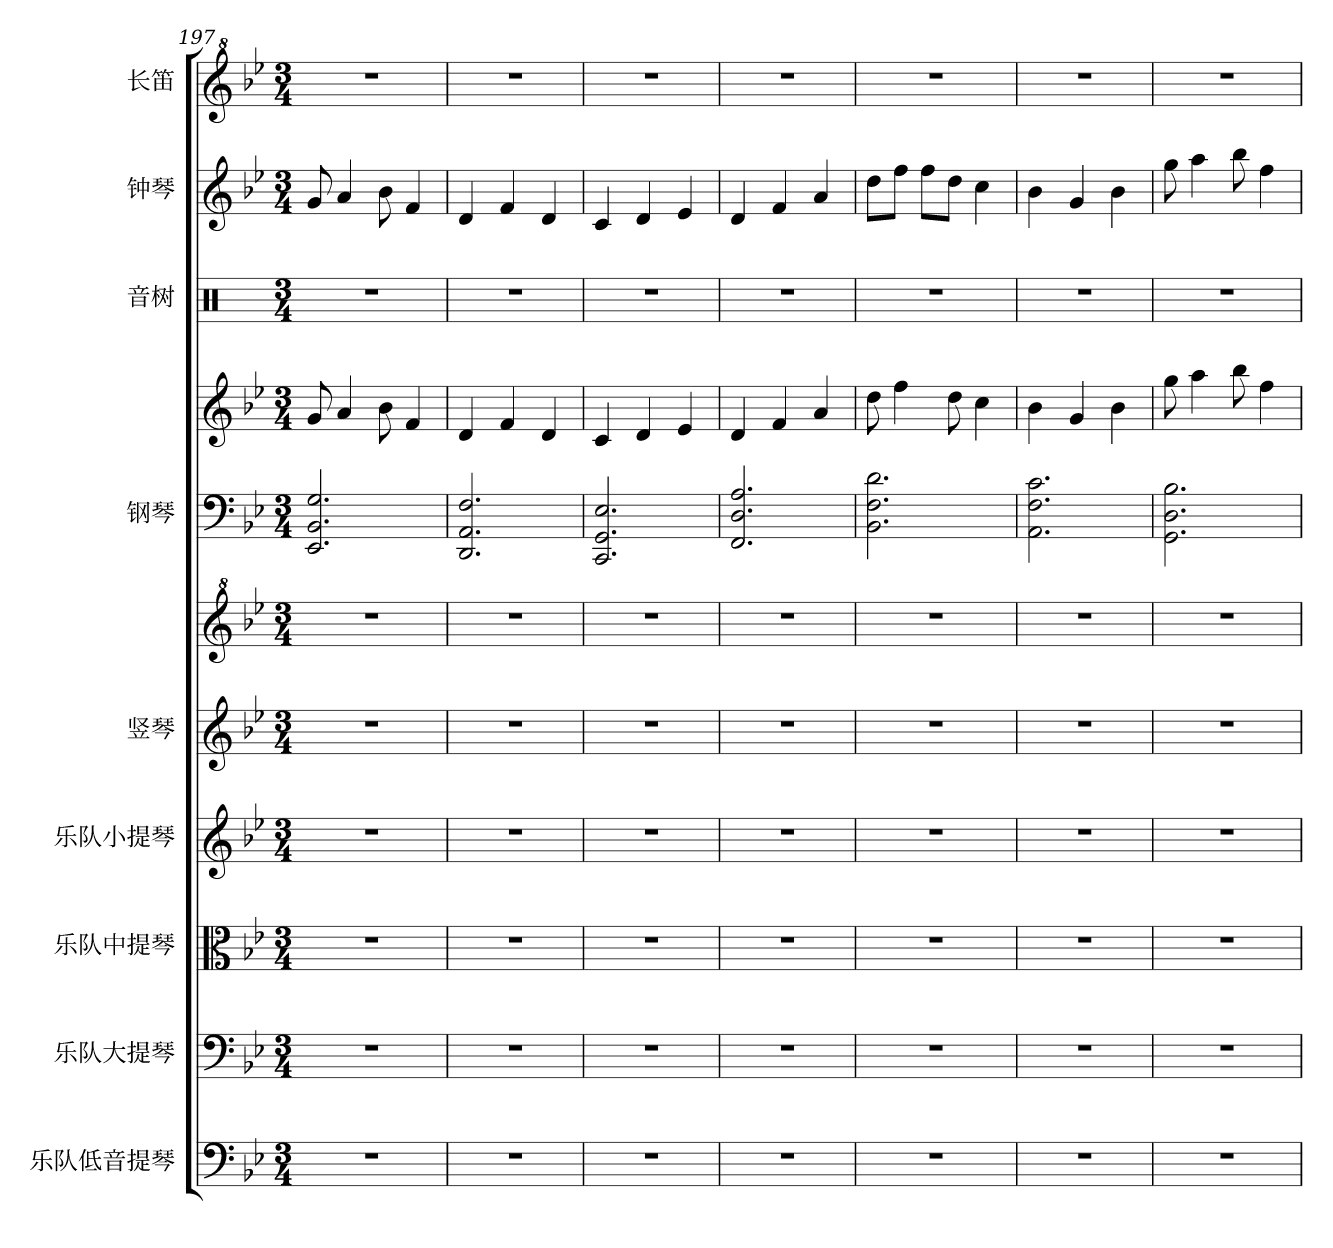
**kern	**kern	**kern	**kern	**kern	**kern	**kern	**kern	**kern	**kern	**kern
*part9	*part8	*part7	*part6	*part5	*part5	*part4	*part4	*part3	*part2	*part1
*staff11	*staff10	*staff9	*staff8	*staff7	*staff6	*staff5	*staff4	*staff3	*staff2	*staff1
*I"乐队低音提琴	*I"乐队大提琴	*I"乐队中提琴	*I"乐队小提琴	*I"竖琴	*	*I"钢琴	*	*I"音树	*I"钟琴	*I"长笛
*clefF4	*clefF4	*clefC3	*clefG2	*clefG2	*clefG^2	*clefF4	*clefG2	*clefX	*clefG2	*clefG^2
*ITrd7c12	*	*	*	*	*	*	*	*	*ITrd-14c-24	*
*k[b-e-]	*k[b-e-]	*k[b-e-]	*k[b-e-]	*k[b-e-]	*k[b-e-]	*k[b-e-]	*k[b-e-]	*k[]	*k[b-e-]	*k[b-e-]
*M3/4	*M3/4	*M3/4	*M3/4	*M3/4	*M3/4	*M3/4	*M3/4	*M3/4	*M3/4	*M3/4
=197	=197	=197	=197	=197	=197	=197	=197	=197	=197	=197
2.r	2.r	2.r	2.r	2.r	2.r	2.EE-/ 2.BB-/ 2.G/	8g/	2.r	8ggg/	2.r
.	.	.	.	.	.	.	4a/	.	4aaa/	.
.	.	.	.	.	.	.	8b-\	.	8bbb-\	.
.	.	.	.	.	.	.	4f/	.	4fff/	.
=198	=198	=198	=198	=198	=198	=198	=198	=198	=198	=198
2.r	2.r	2.r	2.r	2.r	2.r	2.DD/ 2.AA/ 2.F/	4d/	2.r	4ddd/	2.r
.	.	.	.	.	.	.	4f/	.	4fff/	.
.	.	.	.	.	.	.	4d/	.	4ddd/	.
=199	=199	=199	=199	=199	=199	=199	=199	=199	=199	=199
2.r	2.r	2.r	2.r	2.r	2.r	2.CC/ 2.GG/ 2.E-/	4c/	2.r	4ccc/	2.r
.	.	.	.	.	.	.	4d/	.	4ddd/	.
.	.	.	.	.	.	.	4e-/	.	4eee-/	.
=200	=200	=200	=200	=200	=200	=200	=200	=200	=200	=200
2.r	2.r	2.r	2.r	2.r	2.r	2.FF/ 2.D/ 2.A/	4d/	2.r	4ddd/	2.r
.	.	.	.	.	.	.	4f/	.	4fff/	.
.	.	.	.	.	.	.	4a/	.	4aaa/	.
=201	=201	=201	=201	=201	=201	=201	=201	=201	=201	=201
2.r	2.r	2.r	2.r	2.r	2.r	2.BB-\ 2.F\ 2.d\	8dd\	2.r	8dddd\L	2.r
.	.	.	.	.	.	.	4ff\	.	8ffff\J	.
.	.	.	.	.	.	.	.	.	8ffff\L	.
.	.	.	.	.	.	.	8dd\	.	8dddd\J	.
.	.	.	.	.	.	.	4cc\	.	4cccc\	.
!!LO:PB:g=z
=202	=202	=202	=202	=202	=202	=202	=202	=202	=202	=202
2.r	2.r	2.r	2.r	2.r	2.r	2.AA\ 2.F\ 2.c\	4b-\	2.r	4bbb-\	2.r
.	.	.	.	.	.	.	4g/	.	4ggg/	.
.	.	.	.	.	.	.	4b-\	.	4bbb-\	.
=203	=203	=203	=203	=203	=203	=203	=203	=203	=203	=203
2.r	2.r	2.r	2.r	2.r	2.r	2.GG\ 2.D\ 2.B-\	8gg\	2.r	8gggg\	2.r
.	.	.	.	.	.	.	4aa\	.	4aaaa\	.
.	.	.	.	.	.	.	8bb-\	.	8bbbb-\	.
.	.	.	.	.	.	.	4ff\	.	4ffff\	.
=	=	=	=	=	=	=	=	=	=	=
*-	*-	*-	*-	*-	*-	*-	*-	*-	*-	*-
